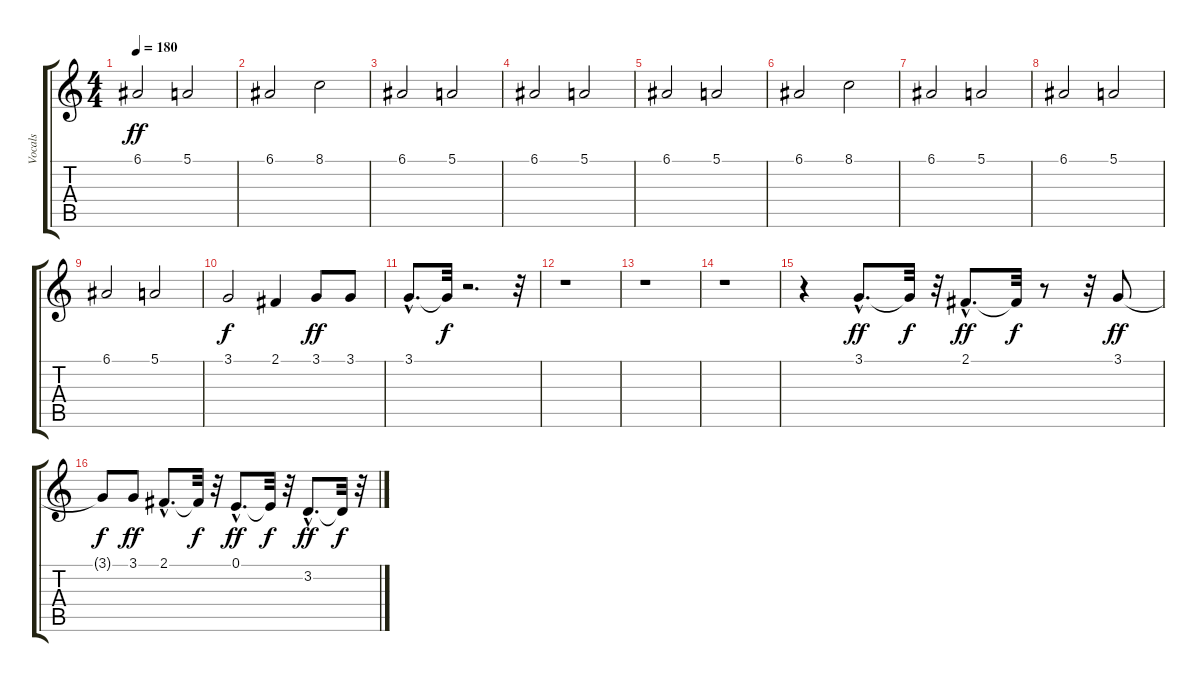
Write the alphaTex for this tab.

\track ("Vocals" "Vocals") {instrument pad1newage}
\staff {score tabs}
\tuning (E4 B3 G3 D3 A2 E2) {hide}
\ts (4 4)
\tempo 180
\clef g2
\ks c
6.1.2{dy ff} 5.1.2 |
6.1.2 8.1.2 |
6.1.2 5.1.2 |
6.1.2 5.1.2 |
6.1.2 5.1.2 |
6.1.2 8.1.2 |
6.1.2 5.1.2 |
6.1.2 5.1.2 |
6.1.2 5.1.2 |
3.1.2{dy f} 2.1.4 3.1.8{dy ff} 3.1.8 |
3.1{hac}.8{d} 3.1{t}.32{dy f} r.2{d} r.32 |
r.1 |
r.1 |
r.1 |
r.4 3.1{hac}.8{d dy ff} 3.1{t}.32{dy f} r.32 2.1{hac}.8{d dy ff} 2.1{t}.32{dy f} r.8 r.32 3.1.8{dy ff} |
3.1{t}.8{dy f} 3.1.8{dy ff} 2.1{hac}.8{d} 2.1{t}.32{dy f} r.32 0.1{hac}.8{d dy ff} 0.1{t}.32{dy f} r.32 3.2{hac}.8{d dy ff} 3.2{t}.32{dy f} r.32
